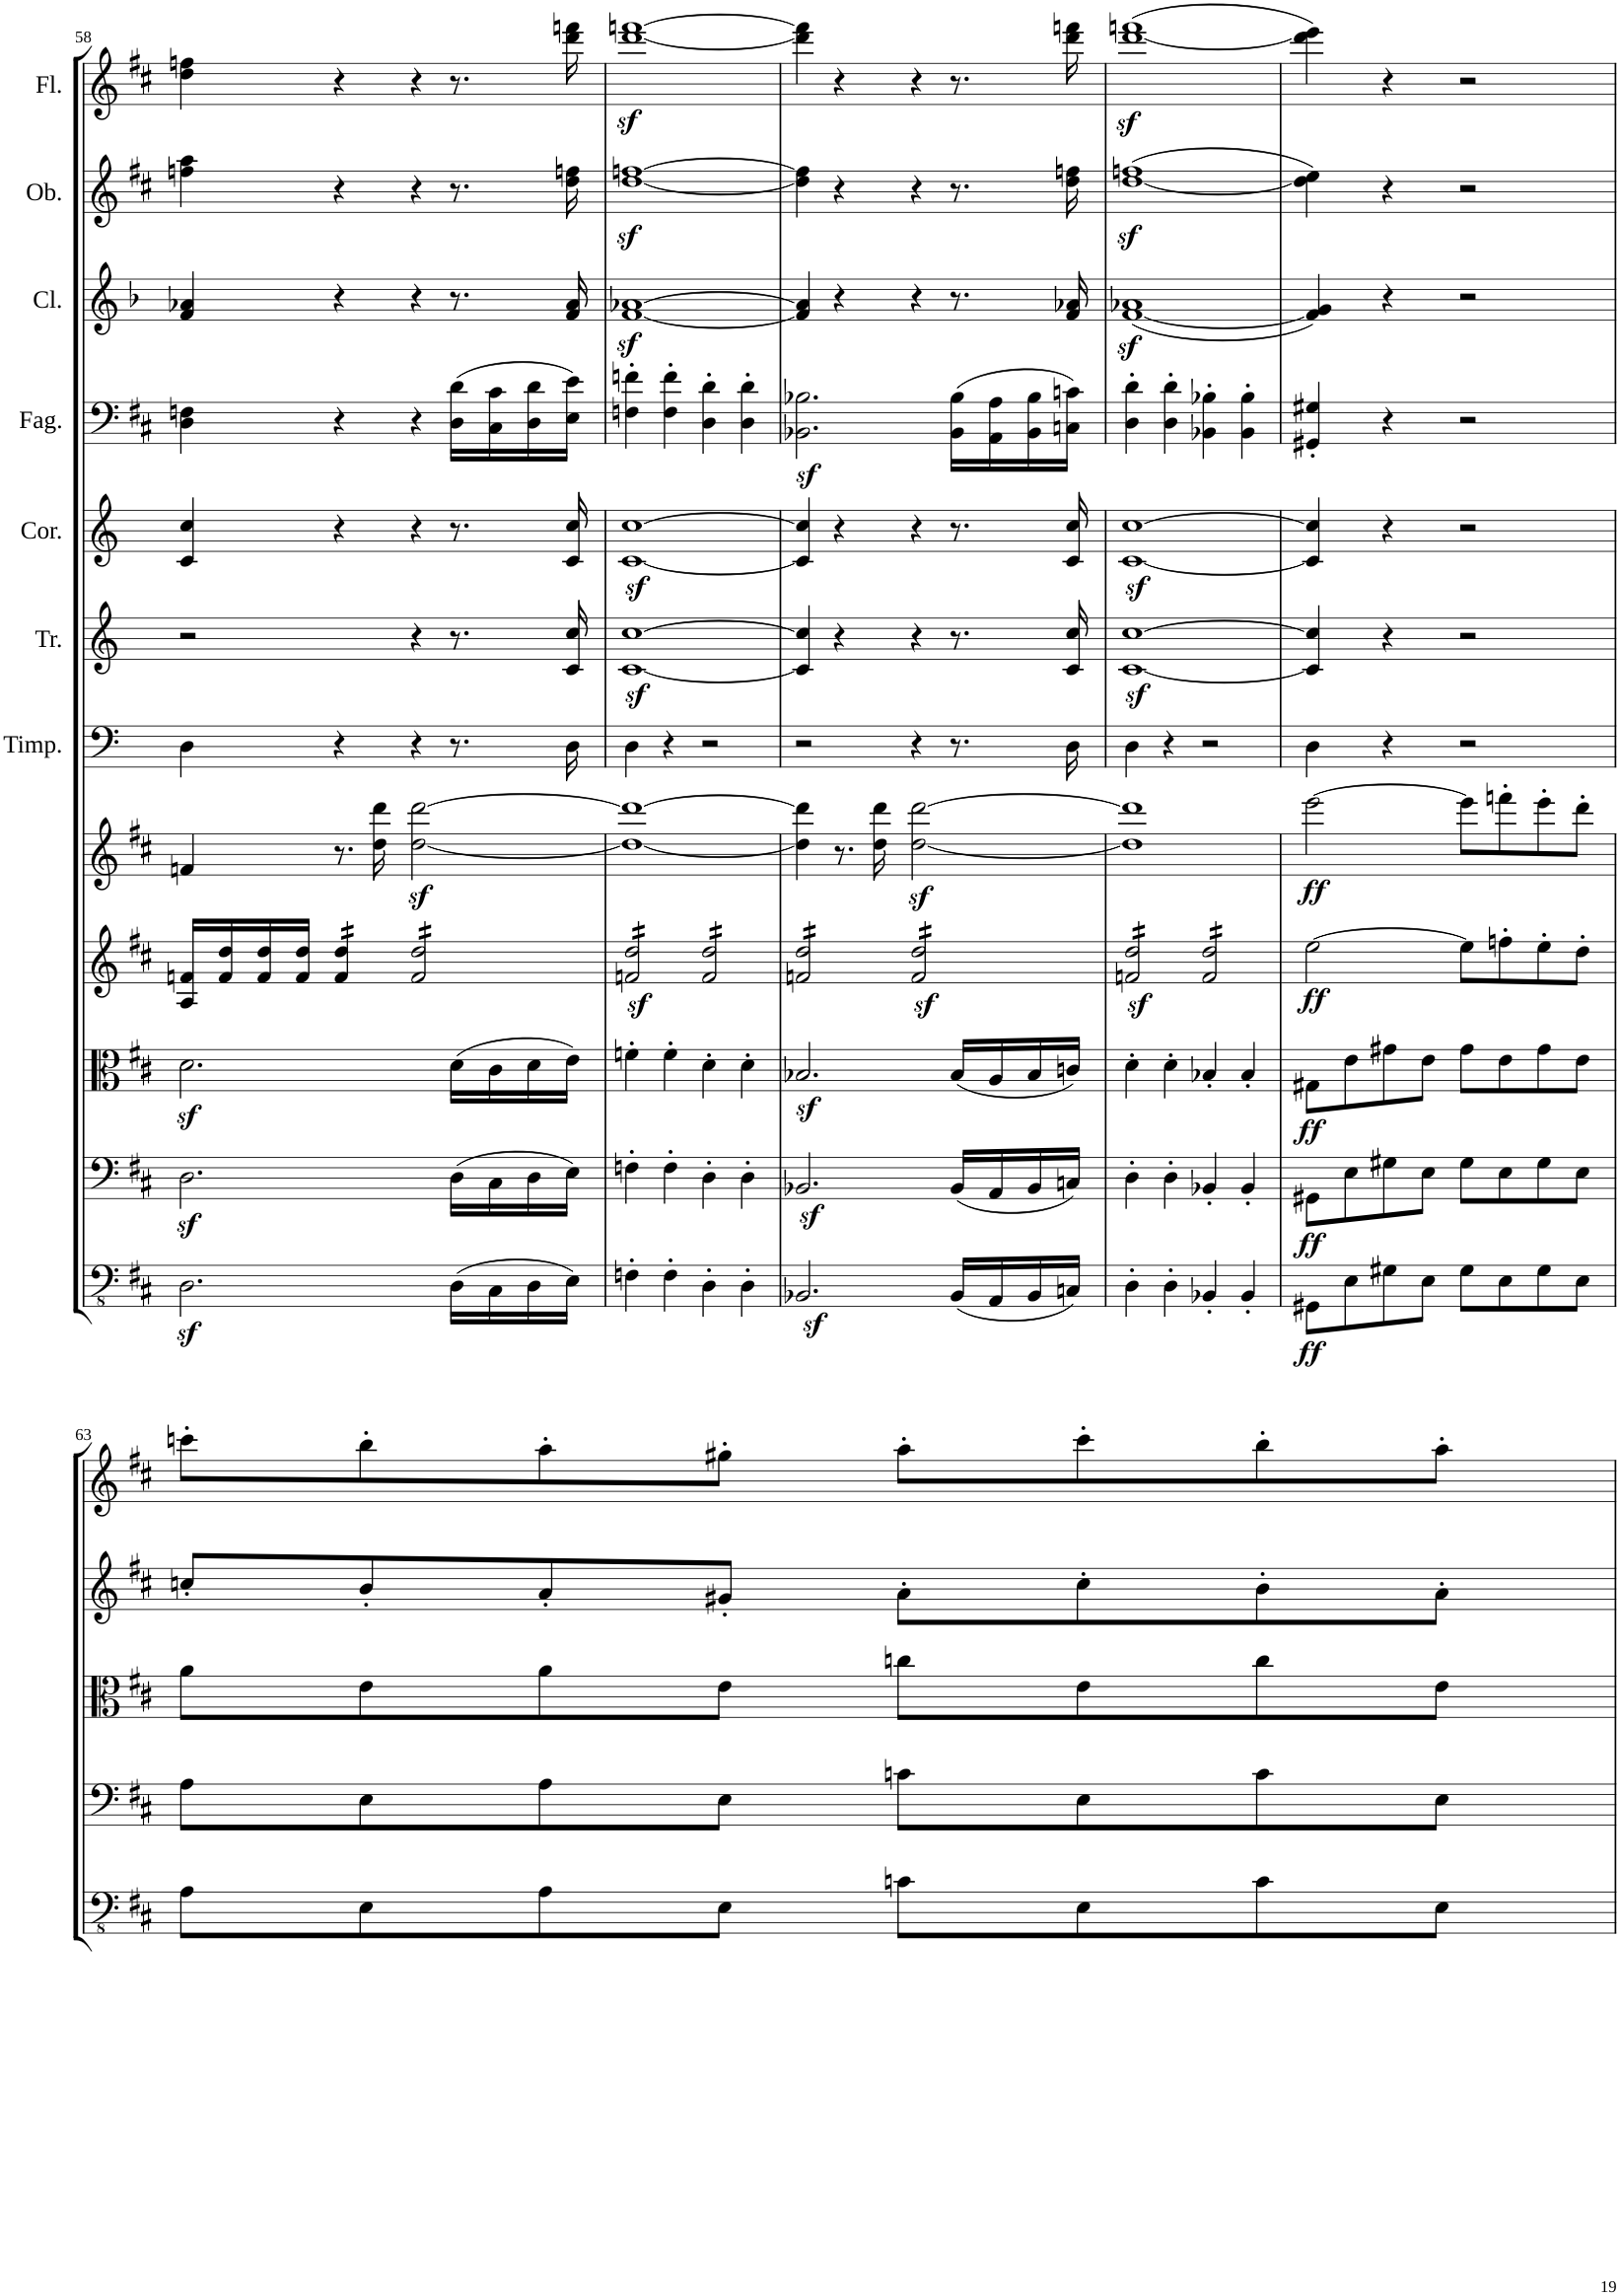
**kern	**dynam	**kern	**dynam	**kern	**dynam	**kern	**dynam	**kern	**dynam	**kern	**kern	**kern	**kern	**kern	**kern	**kern
*part12	*part12	*part11	*part11	*part10	*part10	*part9	*part9	*part8	*part8	*part7	*part6	*part5	*part4	*part3	*part2	*part1
*staff12	*staff12	*staff11	*staff11	*staff10	*staff10	*staff9	*staff9	*staff8	*staff8	*staff7	*staff6	*staff5	*staff4	*staff3	*staff2	*staff1
*I"Basso	*	*I"Violoncello	*	*I"Viola	*	*I"Violino II	*	*I"Violino I	*	*I"Timpani	*I"Trombe in D	*I"Corni in D	*I"Fagotti	*I"Clarinetti in A	*I"Oboi	*I"Flauti
*	*	*	*	*	*	*	*	*	*	*I'Timp.	*I'Tr.	*I'Cor.	*I'Fag.	*I'Cl.	*I'Ob.	*I'Fl.
!!LO:PB:g=z
*clefFv4	*	*clefF4	*	*clefC3	*	*clefG2	*	*clefG2	*	*clefF4	*clefG2	*clefG2	*clefF4	*clefG2	*clefG2	*clefG2
*	*	*	*	*	*	*	*	*	*	*	*Trd-1c-2	*Trd6c10	*	*Trd2c3	*	*
*k[f#c#]	*	*k[f#c#]	*	*k[f#c#]	*	*k[f#c#]	*	*k[f#c#]	*	*k[]	*k[]	*k[]	*k[f#c#]	*k[b-]	*k[f#c#]	*k[f#c#]
*M4/4	*	*M4/4	*	*M4/4	*	*M4/4	*	*M4/4	*	*M4/4	*M4/4	*M4/4	*M4/4	*M4/4	*M4/4	*M4/4
*met(c)	*	*met(c)	*	*met(c)	*	*met(c)	*	*met(c)	*	*met(c)	*met(c)	*met(c)	*met(c)	*met(c)	*met(c)	*met(c)
=58	=58	=58	=58	=58	=58	=58	=58	=58	=58	=58	=58	=58	=58	=58	=58	=58
2.DDz<^\	.	2.Dz<^\	.	2.dz<^\	.	16A/ 16fn/LL	.	4fn/	.	4D\	2r	4c/ 4cc/	4D\ 4Fn\	4f/ 4a-X/	4ffn\ 4aa\	4dd\ 4ffn\
.	.	.	.	.	.	16f/ 16dd/	.	.	.	.	.	.	.	.	.	.
.	.	.	.	.	.	16f/ 16dd/	.	.	.	.	.	.	.	.	.	.
.	.	.	.	.	.	16f/ 16dd/JJ	.	.	.	.	.	.	.	.	.	.
*	*	*	*	*	*	*tremolo	*	*	*	*	*	*	*	*	*	*
.	.	.	.	.	.	16f/ 16dd/LL	.	8.r	.	4r	.	4r	4r	4r	4r	4r
.	.	.	.	.	.	16f/ 16dd/	.	.	.	.	.	.	.	.	.	.
.	.	.	.	.	.	16f/ 16dd/	.	.	.	.	.	.	.	.	.	.
.	.	.	.	.	.	16f/ 16dd/JJ	.	16dd\ 16ddd\	.	.	.	.	.	.	.	.
.	.	.	.	.	.	16f/ 16dd/LL	.	[2dd\z<^ [2ddd\z<^	.	4r	4r	4r	4r	4r	4r	4r
.	.	.	.	.	.	16f/ 16dd/	.	.	.	.	.	.	.	.	.	.
.	.	.	.	.	.	16f/ 16dd/	.	.	.	.	.	.	.	.	.	.
.	.	.	.	.	.	16f/ 16dd/	.	.	.	.	.	.	.	.	.	.
(16DD\LL	.	(16D\LL	.	(16d\LL	.	16f/ 16dd/	.	.	.	8.r	8.r	8.r	(16D\ 16d\LL	8.r	8.r	8.r
16CC#\	.	16C#\	.	16c#\	.	16f/ 16dd/	.	.	.	.	.	.	16C#\ 16c#\	.	.	.
16DD\	.	16D\	.	16d\	.	16f/ 16dd/	.	.	.	.	.	.	16D\ 16d\	.	.	.
16EE\JJ)	.	16E\JJ)	.	16e\JJ)	.	16f/ 16dd/JJ	.	.	.	16D\	16c/ 16cc/	16c/ 16cc/	16E\ 16e\JJ)	16f/ 16a-/	16dd\ 16ffn\	16ddd\ 16fffn\
=59	=59	=59	=59	=59	=59	=59	=59	=59	=59	=59	=59	=59	=59	=59	=59	=59
4FFn'\	.	4Fn'\	.	4fn'\	.	16fn/z<^ 16dd/z<^LL	.	1dd_ 1ddd_	.	4D\	[1cz<^ [1ccz<^	[1cz<^ [1ccz<^	4Fn\' 4fn\'	[1fz<^ [1a-Xz<^	[1ddz<^ [1ffnz<^	[1dddz<^ [1fffnz<^
.	.	.	.	.	.	16fn/z<^ 16dd/z<^	.	.	.	.	.	.	.	.	.	.
.	.	.	.	.	.	16fn/z<^ 16dd/z<^	.	.	.	.	.	.	.	.	.	.
.	.	.	.	.	.	16fn/z<^ 16dd/z<^	.	.	.	.	.	.	.	.	.	.
4FF'\	.	4F'\	.	4f'\	.	16fn/z<^ 16dd/z<^	.	.	.	4r	.	.	4F\' 4f\'	.	.	.
.	.	.	.	.	.	16fn/z<^ 16dd/z<^	.	.	.	.	.	.	.	.	.	.
.	.	.	.	.	.	16fn/z<^ 16dd/z<^	.	.	.	.	.	.	.	.	.	.
.	.	.	.	.	.	16fn/z<^ 16dd/z<^JJ	.	.	.	.	.	.	.	.	.	.
4DD'\	.	4D'\	.	4d'\	.	16f/ 16dd/LL	.	.	.	2r	.	.	4D\' 4d\'	.	.	.
.	.	.	.	.	.	16f/ 16dd/	.	.	.	.	.	.	.	.	.	.
.	.	.	.	.	.	16f/ 16dd/	.	.	.	.	.	.	.	.	.	.
.	.	.	.	.	.	16f/ 16dd/	.	.	.	.	.	.	.	.	.	.
4DD'\	.	4D'\	.	4d'\	.	16f/ 16dd/	.	.	.	.	.	.	4D\' 4d\'	.	.	.
.	.	.	.	.	.	16f/ 16dd/	.	.	.	.	.	.	.	.	.	.
.	.	.	.	.	.	16f/ 16dd/	.	.	.	.	.	.	.	.	.	.
.	.	.	.	.	.	16f/ 16dd/JJ	.	.	.	.	.	.	.	.	.	.
=60	=60	=60	=60	=60	=60	=60	=60	=60	=60	=60	=60	=60	=60	=60	=60	=60
2.BBB-Xz<^/	.	2.BB-Xz<^/	.	2.B-Xz<^/	.	16fn/ 16dd/LL	.	4dd\] 4ddd\]	.	2r	4c/] 4cc/]	4c/] 4cc/]	2.BB-X\z<^ 2.B-X\z<^	4f/] 4a-/]	4dd\] 4ff\]	4ddd\] 4fff\]
.	.	.	.	.	.	16fn/ 16dd/	.	.	.	.	.	.	.	.	.	.
.	.	.	.	.	.	16fn/ 16dd/	.	.	.	.	.	.	.	.	.	.
.	.	.	.	.	.	16fn/ 16dd/	.	.	.	.	.	.	.	.	.	.
.	.	.	.	.	.	16fn/ 16dd/	.	8.r	.	.	4r	4r	.	4r	4r	4r
.	.	.	.	.	.	16fn/ 16dd/	.	.	.	.	.	.	.	.	.	.
.	.	.	.	.	.	16fn/ 16dd/	.	.	.	.	.	.	.	.	.	.
.	.	.	.	.	.	16fn/ 16dd/JJ	.	16dd\ 16ddd\	.	.	.	.	.	.	.	.
.	.	.	.	.	.	16f/z<^ 16dd/z<^LL	.	[2dd\z<^ [2ddd\z<^	.	4r	4r	4r	.	4r	4r	4r
.	.	.	.	.	.	16f/z<^ 16dd/z<^	.	.	.	.	.	.	.	.	.	.
.	.	.	.	.	.	16f/z<^ 16dd/z<^	.	.	.	.	.	.	.	.	.	.
.	.	.	.	.	.	16f/z<^ 16dd/z<^	.	.	.	.	.	.	.	.	.	.
(16BBB-/LL	.	(16BB-/LL	.	(16B-/LL	.	16f/z<^ 16dd/z<^	.	.	.	8.r	8.r	8.r	(16BB-\ 16B-\LL	8.r	8.r	8.r
16AAA/	.	16AA/	.	16A/	.	16f/z<^ 16dd/z<^	.	.	.	.	.	.	16AA\ 16A\	.	.	.
16BBB-/	.	16BB-/	.	16B-/	.	16f/z<^ 16dd/z<^	.	.	.	.	.	.	16BB-\ 16B-\	.	.	.
16CCn/JJ)	.	16Cn/JJ)	.	16cn/JJ)	.	16f/z<^ 16dd/z<^JJ	.	.	.	16D\	16c/ 16cc/	16c/ 16cc/	16Cn\ 16cn\JJ)	16f/ 16a-X/	16dd\ 16ffn\	16ddd\ 16fffn\
=61	=61	=61	=61	=61	=61	=61	=61	=61	=61	=61	=61	=61	=61	=61	=61	=61
4DD'\	.	4D'\	.	4d'\	.	16fn/z<^ 16dd/z<^LL	.	1dd] 1ddd]	.	4D\	[1cz<^ [1ccz<^	[1cz<^ [1ccz<^	4D\' 4d\'	([1fz<^ 1a-Xz<^	([1ddz<^ 1ffnz<^	([1dddz<^ 1fffnz<^
.	.	.	.	.	.	16fn/z<^ 16dd/z<^	.	.	.	.	.	.	.	.	.	.
.	.	.	.	.	.	16fn/z<^ 16dd/z<^	.	.	.	.	.	.	.	.	.	.
.	.	.	.	.	.	16fn/z<^ 16dd/z<^	.	.	.	.	.	.	.	.	.	.
4DD'\	.	4D'\	.	4d'\	.	16fn/z<^ 16dd/z<^	.	.	.	4r	.	.	4D\' 4d\'	.	.	.
.	.	.	.	.	.	16fn/z<^ 16dd/z<^	.	.	.	.	.	.	.	.	.	.
.	.	.	.	.	.	16fn/z<^ 16dd/z<^	.	.	.	.	.	.	.	.	.	.
.	.	.	.	.	.	16fn/z<^ 16dd/z<^JJ	.	.	.	.	.	.	.	.	.	.
4BBB-X'/	.	4BB-X'/	.	4B-X'/	.	16f/ 16dd/LL	.	.	.	2r	.	.	4BB-X\' 4B-X\'	.	.	.
.	.	.	.	.	.	16f/ 16dd/	.	.	.	.	.	.	.	.	.	.
.	.	.	.	.	.	16f/ 16dd/	.	.	.	.	.	.	.	.	.	.
.	.	.	.	.	.	16f/ 16dd/	.	.	.	.	.	.	.	.	.	.
4BBB-'/	.	4BB-'/	.	4B-'/	.	16f/ 16dd/	.	.	.	.	.	.	4BB-\' 4B-\'	.	.	.
.	.	.	.	.	.	16f/ 16dd/	.	.	.	.	.	.	.	.	.	.
.	.	.	.	.	.	16f/ 16dd/	.	.	.	.	.	.	.	.	.	.
.	.	.	.	.	.	16f/ 16dd/JJ	.	.	.	.	.	.	.	.	.	.
*	*	*	*	*	*	*Xtremolo	*	*	*	*	*	*	*	*	*	*
=62	=62	=62	=62	=62	=62	=62	=62	=62	=62	=62	=62	=62	=62	=62	=62	=62
!	!LO:DY:b	!	!LO:DY:b	!	!LO:DY:b	!	!LO:DY:b	!	!LO:DY:b	!	!	!	!	!	!	!
8GGG#X\L	ff	8GG#X\L	ff	8G#X\L	ff	[2ee\	ff	[2eee\	ff	4D\	4c/] 4cc/]	4c/] 4cc/]	4GG#X/' 4G#X/'	4f/] 4g/)	4dd\] 4ee\)	4ddd\] 4eee\)
8EE\	.	8E\	.	8e\	.	.	.	.	.	.	.	.	.	.	.	.
8GG#X\	.	8G#X\	.	8g#X\	.	.	.	.	.	4r	4r	4r	4r	4r	4r	4r
8EE\J	.	8E\J	.	8e\J	.	.	.	.	.	.	.	.	.	.	.	.
8GG#\L	.	8G#\L	.	8g#\L	.	8ee\L]	.	8eee\L]	.	2r	2r	2r	2r	2r	2r	2r
8EE\	.	8E\	.	8e\	.	8ffn'\	.	8fffn'\	.	.	.	.	.	.	.	.
8GG#\	.	8G#\	.	8g#\	.	8ee'\	.	8eee'\	.	.	.	.	.	.	.	.
8EE\J	.	8E\J	.	8e\J	.	8dd'\J	.	8ddd'\J	.	.	.	.	.	.	.	.
!!LO:LB:g=z
=63	=63	=63	=63	=63	=63	=63	=63	=63	=63	=63	=63	=63	=63	=63	=63	=63
8AA\L	.	8A\L	.	8a\L	.	8ccn'/L	.	8cccn'\L	.	1r	1r	1r	1r	1r	1r	1r
8EE\	.	8E\	.	8e\	.	8b'/	.	8bb'\	.	.	.	.	.	.	.	.
8AA\	.	8A\	.	8a\	.	8a'/	.	8aa'\	.	.	.	.	.	.	.	.
8EE\J	.	8E\J	.	8e\J	.	8g#X'/J	.	8gg#X'\J	.	.	.	.	.	.	.	.
8Cn\L	.	8cn\L	.	8ccn\L	.	8a'\L	.	8aa'\L	.	.	.	.	.	.	.	.
8EE\	.	8E\	.	8e\	.	8cc'\	.	8ccc'\	.	.	.	.	.	.	.	.
8C\	.	8c\	.	8cc\	.	8b'\	.	8bb'\	.	.	.	.	.	.	.	.
8EE\J	.	8E\J	.	8e\J	.	8a'\J	.	8aa'\J	.	.	.	.	.	.	.	.
=	=	=	=	=	=	=	=	=	=	=	=	=	=	=	=	=
*-	*-	*-	*-	*-	*-	*-	*-	*-	*-	*-	*-	*-	*-	*-	*-	*-
